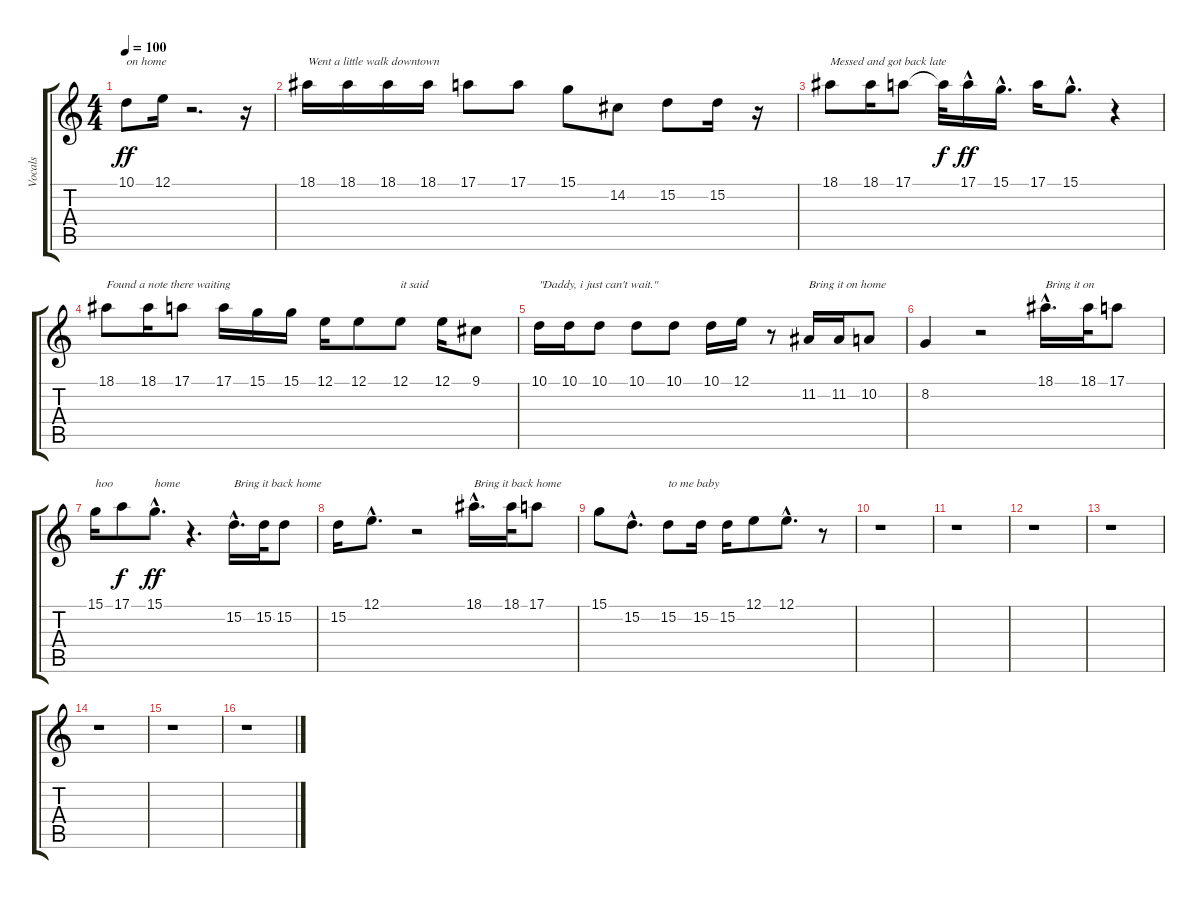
\track ("Vocals" "Vocals") {instrument electricgrandpiano}
\staff {score tabs}
\tuning (E4 B3 G3 D3 A2 E2) {hide}
\ts (4 4)
\tempo 100
\clef g2
\ks c
10.1.8{txt "on home" dy ff} 12.1.16 r.2{d} r.16 |
18.1.16{txt "Went a little walk downtown"} 18.1.16 18.1.16 18.1.16 17.1.8 17.1.8 15.1.8 14.2.8 15.2.8 15.2.16 r.16 |
18.1.8{txt "Messed and got back late"} 18.1.16 17.1.8 17.1{t}.32{dy f} 17.1{hac}.16{dy ff} 15.1{hac}.16{d} 17.1.16 15.1{hac}.8{d} r.4 |
18.1.8{txt "Found a note there waiting"} 18.1.16 17.1.8 17.1.16 15.1.16 15.1.16 12.1.16 12.1.8 12.1.8{txt "it said"} 12.1.16 9.1.8 |
10.1.16{txt "\"Daddy, i just can't wait.\""} 10.1.16 10.1.8 10.1.8 10.1.8 10.1.16 12.1.16 r.8 11.2.16{txt "Bring it on home"} 11.2.16 10.2.8 |
8.2.4 r.2 18.1{hac}.16{d txt "Bring it on"} 18.1.32 17.1.8 |
15.1.16{txt "hoo"} 17.1.8{dy f} 15.1{hac}.8{d txt "home" dy ff} r.4{d} 15.2{hac}.16{d txt "Bring it back home"} 15.2.32 15.2.8 |
15.2.16 12.1{hac}.8{d} r.2 18.1{hac}.16{d txt "Bring it back home "} 18.1.32 17.1.8 |
15.1.8 15.2{hac}.8{d} 15.2.8{txt "to me baby"} 15.2.16 15.2.16 12.1.8 12.1{hac}.8{d} r.8 |
r.1 |
r.1 |
r.1 |
r.1 |
r.1 |
r.1 |
r.1
